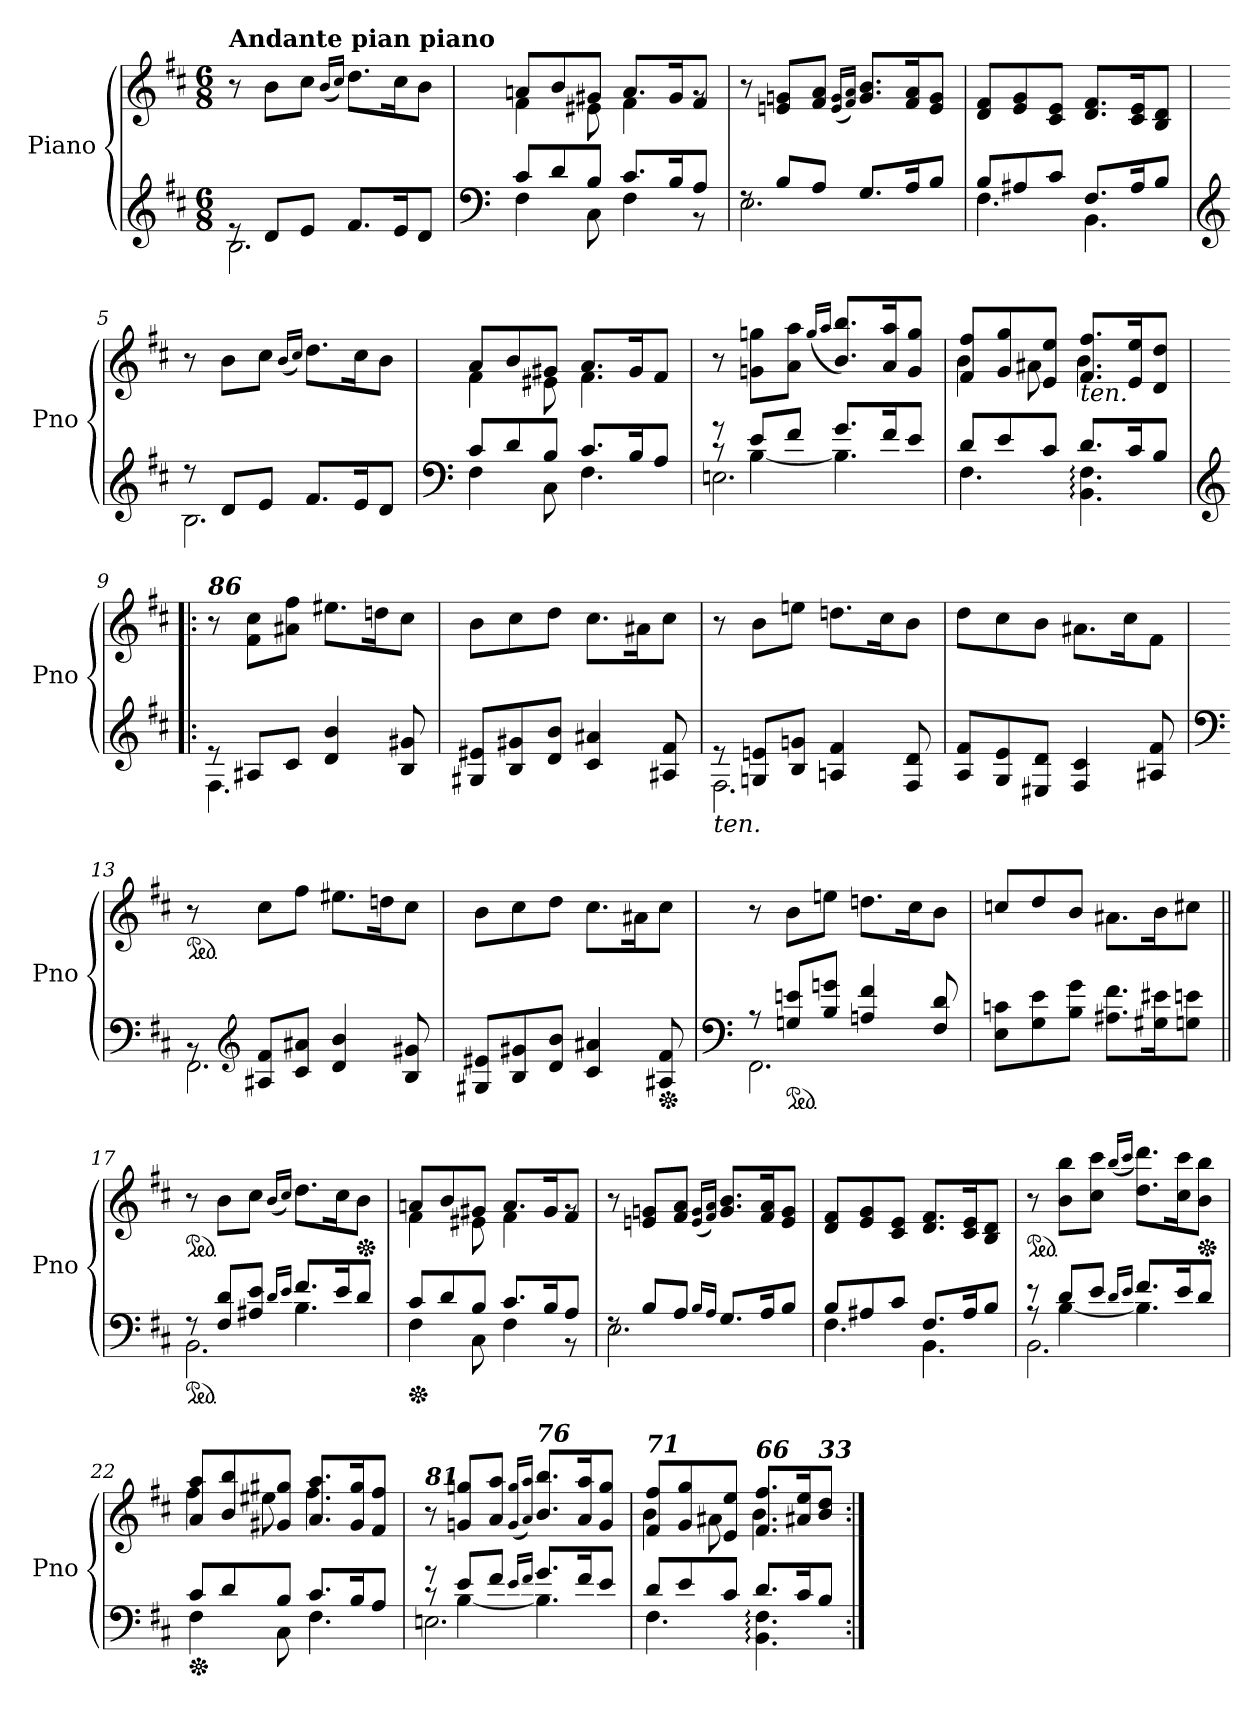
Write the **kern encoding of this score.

**kern	**kern	**dynam
*part1	*part1	*part1
*staff2	*staff1	*staff1/2
*I"Piano	*	*
*I'Pno	*	*
*clefG2	*clefG2	*
*k[f#c#]	*k[f#c#]	*
*M6/8	*M6/8	*
=1	=1	=1
*^	*	*
!	!	!LO:TX:a:B:t=Andante pian piano	!
!	!	!	!LO:DY:b
8re	2.B\	8r	other-dynamics
8d/L	.	8b\L	.
8e/J	.	8cc#\J	.
.	.	(16qb/LL	.
.	.	16qcc#/JJ)	.
8.f#/L	.	8.dd\L	.
16e/K	.	16cc#\K	.
8d/J	.	8b\J	.
=2	=2	=2	=2
*clefF4	*	*	*
*	*	*^	*
8c#/L	4F#\	8an/L	4f#\	.
8d/	.	8b/	.	.
8B/J	8C#\	8g#X/J	8e#X\	.
8.c#/L	4F#\	8.a/L	4f#\	.
16B/K	.	16g#/K	.	.
8A/J	8r	8f#/J	8rg	.
*	*	*v	*v	*
=3	=3	=3	=3
8rF	2.E\	8r	.
8B/L	.	8en/ 8gn/L	.
8A/J	.	8f#/ 8a/J	.
.	.	(16qe/ 16qg/LL	.
.	.	16qf#/ 16qa/JJ)	.
8.G/L	.	8.g/ 8.b/L	.
16A/K	.	16f#/ 16a/K	.
8B/J	.	8e/ 8g/J	.
=4	=4	=4	=4
8B/L	4.F#\	8d/ 8f#/L	.
8A#X/	.	8e/ 8g/	.
8c#/J	.	8c#/ 8e/J	.
8.F#/L	4.BB\	8.d/ 8.f#/L	.
16A#/K	.	16c#/ 16e/K	.
8B/J	.	8B/ 8d/J	.
!!LO:LB:g=z
=5	=5	=5	=5
*clefG2	*	*	*
8r	2.B\	8r	.
8d/L	.	8b\L	.
8e/J	.	8cc#\J	.
.	.	(16qb/LL	.
.	.	16qcc#/JJ)	.
8.f#/L	.	8.dd\L	.
16e/K	.	16cc#\K	.
8d/J	.	8b\J	.
=6	=6	=6	=6
*clefF4	*	*	*
*	*	*^	*
8c#/L	4F#\	8a/L	4f#\	.
8d/	.	8b/	.	.
8B/J	8C#\	8g#X/J	8e#X\	.
8.c#/L	4.F#\	8.a/L	4.f#\	.
16B/K	.	16g#/K	.	.
8A/J	.	8f#/J	.	.
*	*	*v	*v	*
=7	=7	=7	=7
*	*^	*	*
8rc	8rg	2.En\	8r	.
8e/L	[4B\	.	8gn\ 8ggn\L	.
8f#/J	.	.	8a\ 8aa\J	.
.	.	.	(16qgg/LL	.
.	.	.	16qaa/JJ	.
8.g/L	4.B\]	.	8.b/ 8.bb/L)	.
16f#/K	.	.	16a/ 16aa/K	.
8e/J	.	.	8g/ 8gg/J	.
*	*v	*v	*	*
=8	=8	=8	=8
*	*	*^	*
8d/L	4.F#\	8f#/ 8ff#/L	4b\	.
8e/	.	8g/ 8gg/	.	.
8c#/J	.	8e/ 8ee/J	8a#X\	.
!	!	!LO:TX:b:i:t=ten.	!	!
8.d/L	4.BB\: 4.F#\:	8.f#/ 8.ff#/L	4.b\	.
16c#/K	.	16e/ 16ee/K	.	.
8B/J	.	8d/ 8dd/J	.	.
*	*	*v	*v	*
!!LO:LB:g=z
=9!|:	=9!|:	=9!|:	=9!|:
*clefG2	*	*	*
!	!	!LO:TX:a:Bi:t=86	!
!	!	!	!LO:DY:b
8re	4.F#\	8r	other-dynamics
8A#X/L	.	8f#\ 8cc#\L	.
8c#/J	.	8a#X\ 8ff#\J	.
4d/ 4b/	4.ryy	8.ee#X\L	.
.	.	16ddn\K	.
8B/ 8g#X/	.	8cc#\J	.
*v	*v	*	*
=10	=10	=10
8G#X/ 8e#X/L	8b\L	.
8B/ 8g#X/	8cc#\	.
8d/ 8b/J	8dd\J	.
4c#/ 4a#X/	8.cc#\L	.
.	16a#X\K	.
8A#X/ 8f#/	8cc#\J	.
=11	=11	=11
*^	*	*
!LO:TX:b:i:t=ten.	!	!	!
8re	2.F#\	8r	.
8Gn/ 8en/L	.	8b\L	.
8B/ 8gn/J	.	8een\J	.
4An/ 4f#/	.	8.ddn\L	.
.	.	16cc#\K	.
8F#/ 8d/	.	8b\J	.
*v	*v	*	*
=12	=12	=12
8A/ 8f#/L	8dd\L	.
8G/ 8e/	8cc#\	.
8E#X/ 8d/J	8b\J	.
4F#/ 4c#/	8.a#X\L	.
.	16cc#\K	.
8A#X/ 8f#/	8f#\J	.
!!LO:LB:g=z
=13	=13	=13
*clefF4	*	*
*^	*	*
*	*	*ped	*
8rBB	2.FF#\	8r	.
*clefG2	*	*	*
8A#X/ 8f#/L	.	8cc#\L	.
8c#/ 8a#X/J	.	8ff#\J	.
4d/ 4b/	.	8.ee#X\L	.
.	.	16ddn\K	.
8B/ 8g#X/	.	8cc#\J	.
*v	*v	*	*
=14	=14	=14
8G#X/ 8e#X/L	8b\L	.
8B/ 8g#X/	8cc#\	.
8d/ 8b/J	8dd\J	.
4c#/ 4a#X/	8.cc#\L	.
.	16a#X\K	.
*Xped	*	*
8A#X/ 8f#/	8cc#\J	.
=15	=15	=15
*clefF4	*	*
*^	*	*
8r	2.FF#\	8r	.
*ped	*	*	*
8Gn/ 8en/L	.	8b\L	.
8B/ 8gn/J	.	8een\J	.
4An/ 4f#/	.	8.ddn\L	.
.	.	16cc#\K	.
8F#/ 8d/	.	8b\J	.
*v	*v	*	*
=16	=16	=16
8E\ 8cn\L	8ccn/L	.
8G\ 8e\	8dd/	.
8B\ 8g\J	8b/J	.
8.A#X\ 8.f#\L	8.a#X\L	.
16G#X\ 16e#X\K	16b\K	.
8Gn\ 8en\J	8cc#X\J	.
!!LO:LB:g=z
=17||	=17||	=17||
*ped	*	*
*^	*	*
*	*^	*	*
*	*	*	*ped	*
8rF	2.BB\	4.ryy	8r	.
8F#/ 8d/L	.	.	8b\L	.
8A#X/ 8e/J	.	.	8cc#\J	.
16qd/LL	.	.	(16qb/LL	.
16qe/JJ	.	.	16qcc#/JJ)	.
8.f#/L	.	4.B\	8.dd\L	.
16e/K	.	.	16cc#\K	.
*	*	*	*Xped	*
8d/J	.	.	8b\J	.
*v	*v	*v	*	*
=18	=18	=18
*Xped	*	*
*^	*^	*
8c#/L	4F#\	8an/L	4f#\	.
8d/	.	8b/	.	.
8B/J	8C#\	8g#X/J	8e#X\	.
8.c#/L	4F#\	8.a/L	4f#\	.
16B/K	.	16g#/K	.	.
8A/J	8r	8f#/J	8rg	.
*	*	*v	*v	*
=19	=19	=19	=19
8rF	2.E\	8r	.
8B/L	.	8en/ 8gn/L	.
8A/J	.	8f#/ 8a/J	.
16qB/LL	.	(16qe/ 16qg/LL	.
16qA/JJ	.	16qf#/ 16qa/JJ)	.
8.G/L	.	8.g/ 8.b/L	.
16A/K	.	16f#/ 16a/K	.
8B/J	.	8e/ 8g/J	.
=20	=20	=20	=20
8B/L	4.F#\	8d/ 8f#/L	.
8A#X/	.	8e/ 8g/	.
8c#/J	.	8c#/ 8e/J	.
8.F#/L	4.BB\	8.d/ 8.f#/L	.
16A#/K	.	16c#/ 16e/K	.
8B/J	.	8B/ 8d/J	.
!!LO:PB:g=z
=21	=21	=21	=21
*	*^	*	*
*	*	*	*ped	*
8rA	8re	2.BB\	8r	.
8d/L	[4B\	.	8b\ 8bb\L	.
8e/J	.	.	8cc#\ 8ccc#\J	.
16qd/LL	.	.	(16qbb/LL	.
16qe/JJ	.	.	16qccc#/JJ	.
8.f#/L	4.B\]	.	8.dd\ 8.ddd\L)	.
16e/K	.	.	16cc#\ 16ccc#\K	.
*	*	*	*Xped	*
8d/J	.	.	8b\ 8bb\J	.
*v	*v	*v	*	*
=22	=22	=22
*Xped	*	*
*^	*^	*
8c#/L	4F#\	8a/ 8aa/L	4ff#\	.
8d/	.	8b/ 8bb/	.	.
8B/J	8C#\	8g#X/ 8gg#X/J	8ee#X\	.
8.c#/L	4.F#\	8.a/ 8.aa/L	4.ff#\	.
16B/K	.	16g#/ 16gg#/K	.	.
8A/J	.	8f#/ 8ff#/J	.	.
*	*	*v	*v	*
=23	=23	=23	=23
*	*^	*	*
!	!	!	!LO:TX:a:Bi:t=81	!
8rc	8rg	2.En\	8r	.
8e/L	[4B\	.	8gn/ 8ggn/L	.
8f#/J	.	.	8a/ 8aa/J	.
16qe/LL	.	.	(16qg/ 16qgg/LL	.
16qf#/JJ	.	.	16qa/ 16qaa/JJ)	.
!	!	!	!LO:TX:a:Bi:t=76	!
8.g/L	4.B\]	.	8.b/ 8.bb/L	.
16f#/K	.	.	16a/ 16aa/K	.
8e/J	.	.	8g/ 8gg/J	.
*	*v	*v	*	*
=24	=24	=24	=24
*	*	*^	*
!	!	!LO:TX:a:Bi:t=71	!	!
8d/L	4.F#\	8f#/ 8ff#/L	4b\	.
8e/	.	8g/ 8gg/	.	.
8c#/J	.	8e/ 8ee/J	8a#X\	.
!	!	!LO:TX:a:Bi:t=66	!	!
8.d/L	4.BB\: 4.F#\:	8.f#/ 8.ff#/L	4.b\	.
16c#/K	.	16a#X/ 16ee/K	.	.
!	!	!LO:TX:a:Bi:t=33	!	!
8B/J	.	8b/ 8dd/J	.	.
*v	*v	*	*	*
*	*v	*v	*
=:|!	=:|!	=:|!
*-	*-	*-
